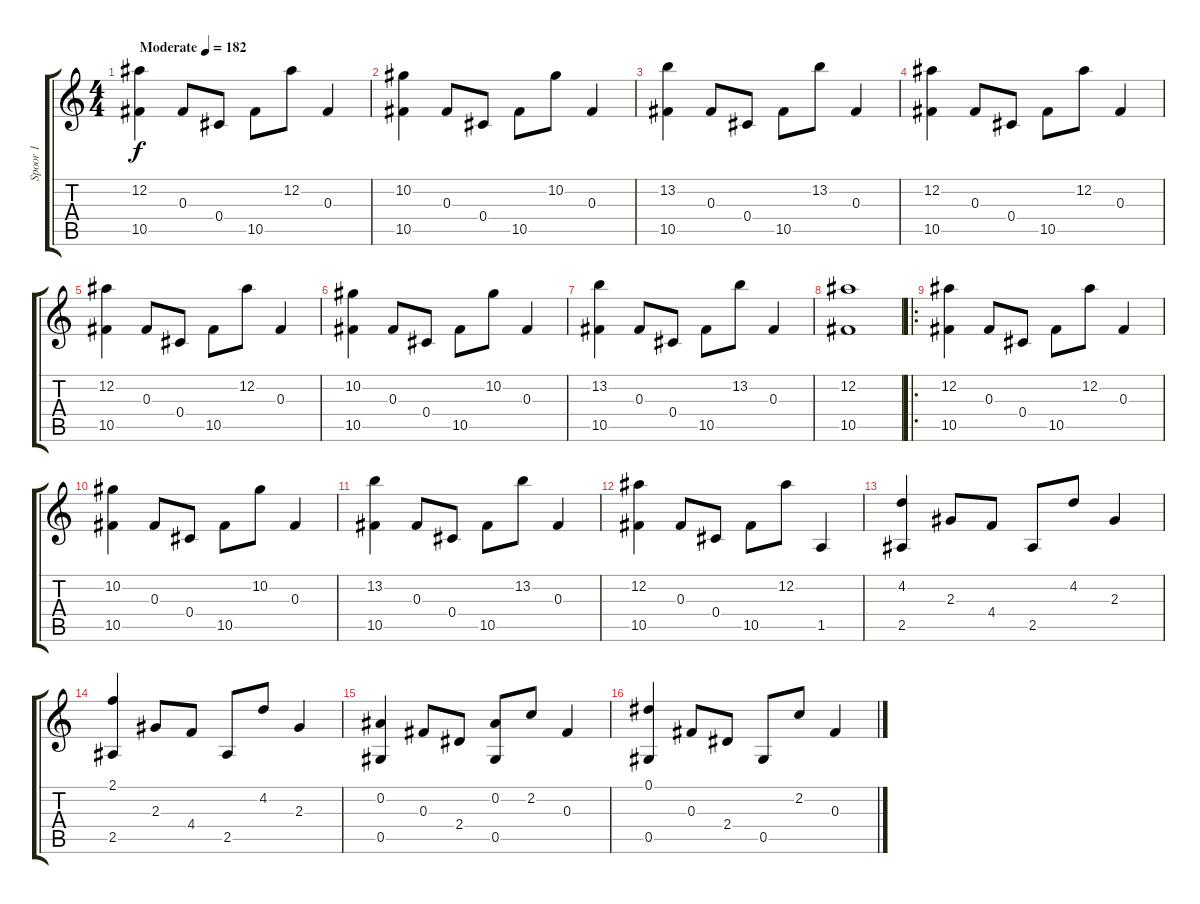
\track ("Spoor 1" "Spoor 1") {instrument acousticguitarnylon}
\staff {score tabs}
\tuning (Eb4 Bb3 Gb3 Db3 Ab2 Eb2) {hide}
\ts (4 4)
\tempo (182 "Moderate")
\clef g2
\ks c
(12.2 10.5).4{dy f instrument acousticguitarnylon} 0.3.8 0.4.8 10.5.8 12.2.8 0.3.4 |
(10.2 10.5).4 0.3.8 0.4.8 10.5.8 10.2.8 0.3.4 |
(13.2 10.5).4 0.3.8 0.4.8 10.5.8 13.2.8 0.3.4 |
(12.2 10.5).4 0.3.8 0.4.8 10.5.8 12.2.8 0.3.4 |
(12.2 10.5).4 0.3.8 0.4.8 10.5.8 12.2.8 0.3.4 |
(10.2 10.5).4 0.3.8 0.4.8 10.5.8 10.2.8 0.3.4 |
(13.2 10.5).4 0.3.8 0.4.8 10.5.8 13.2.8 0.3.4 |
(12.2 10.5).1 |
\ro
(12.2 10.5).4 0.3.8 0.4.8 10.5.8 12.2.8 0.3.4 |
(10.2 10.5).4 0.3.8 0.4.8 10.5.8 10.2.8 0.3.4 |
(13.2 10.5).4 0.3.8 0.4.8 10.5.8 13.2.8 0.3.4 |
(12.2 10.5).4 0.3.8 0.4.8 10.5.8 12.2.8 1.5.4 |
(4.2 2.5).4 2.3.8 4.4.8 2.5.8 4.2.8 2.3.4 |
(2.1 2.5).4 2.3.8 4.4.8 2.5.8 4.2.8 2.3.4 |
(0.2 0.5).4 0.3.8 2.4.8 (0.2 0.5).8 2.2.8 0.3.4 |
(0.1 0.5).4 0.3.8 2.4.8 0.5.8 2.2.8 0.3.4
